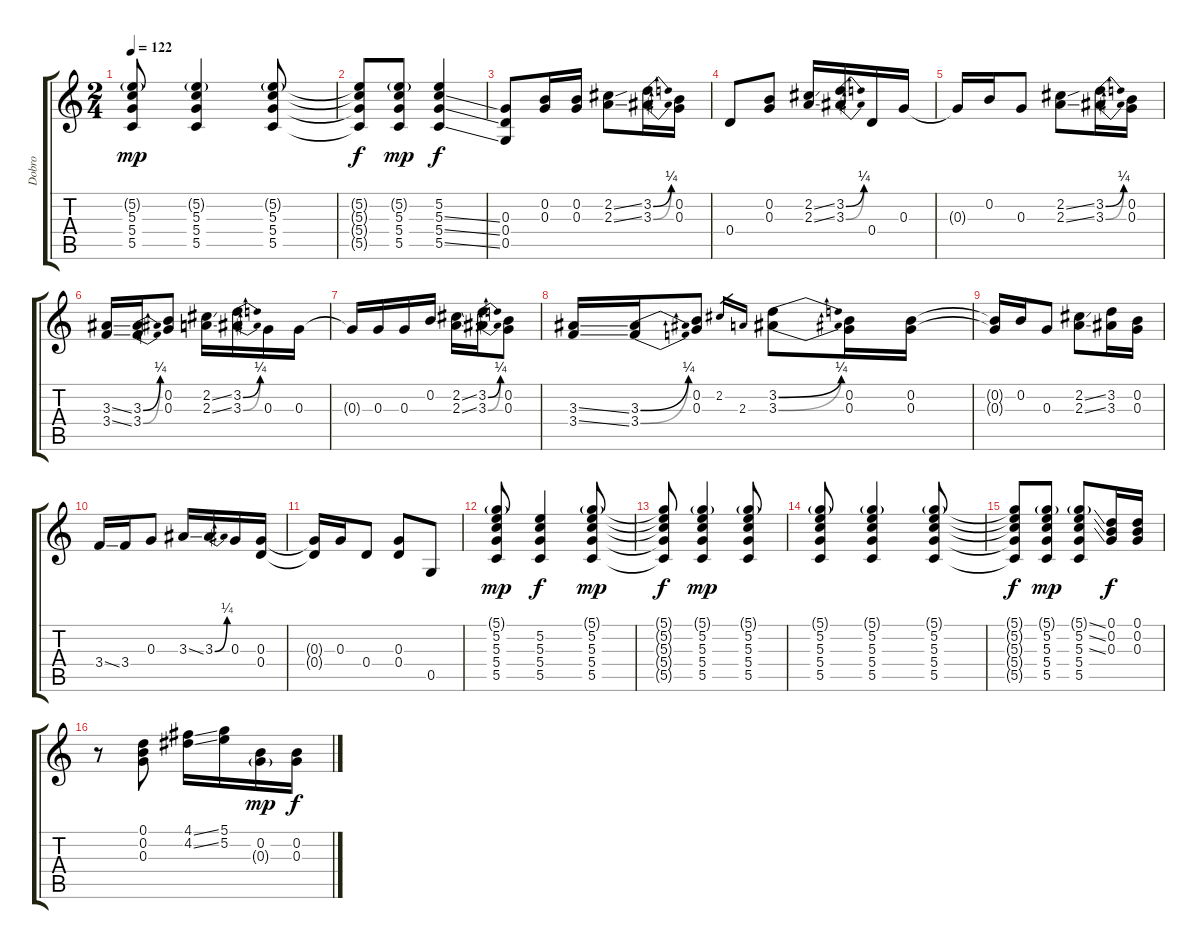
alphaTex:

\track ("Dobro" "Dobro") {instrument acousticguitarsteel}
\staff {score tabs}
\tuning (D4 B3 G3 D3 G2 D2) {hide}
\ts (2 4)
\tempo 122
\clef g2
\ks c
(5.2{g} 5.3 5.4 5.5).8{dy mp} (5.2{g} 5.3 5.4 5.5).4 (5.2{g} 5.3 5.4 5.5).8 |
(5.2{t} 5.3{t} 5.4{t} 5.5{t}).8{dy f} (5.2{g} 5.3 5.4 5.5).8{dy mp} (5.2 5.3{ss} 5.4{ss} 5.5{ss}).4{dy f} |
(0.3 0.4 0.5).8 (0.2 0.3).16 (0.2 0.3).16 (2.2{ss} 2.3{ss}).8 (3.2{be (bend 0 0 60 1)} 3.3{be (bend 0 0 60 1)}).16 (0.2 0.3).16 |
0.4.8 (0.2 0.3).8 (2.2{ss} 2.3{ss}).16 (3.2{be (bend 0 0 60 1)} 3.3{be (bend 0 0 60 1)}).16 0.4.16 0.3.16 |
0.3{t}.16 0.2.16 0.3.8 (2.2{ss} 2.3{ss}).8 (3.2{be (bend 0 0 60 1)} 3.3{be (bend 0 0 60 1)}).16 (0.2 0.3).16 |
(3.3{ss} 3.4{ss}).16 (3.3{be (bend 0 0 60 1)} 3.4{be (bend 0 0 60 1)}).16 (0.2 0.3).8 (2.2{ss} 2.3{ss}).16 (3.2{be (bend 0 0 60 1)} 3.3{be (bend 0 0 60 1)}).16 0.3.16 0.3.16 |
0.3{t}.16 0.3.16 0.3.16 0.2.16 (2.2{ss} 2.3{ss}).16 (3.2{be (bend 0 0 60 1)} 3.3{be (bend 0 0 60 1)}).16 (0.2 0.3).8 |
(3.3{ss} 3.4{ss}).16 (3.3{be (bend 0 0 60 1)} 3.4{be (bend 0 0 60 1)}).16 (0.2 0.3).8 2.2.16{gr} 2.3.16{gr} (3.2{be (bend 0 0 60 1)} 3.3{be (bend 0 0 60 1)}).8 (0.2 0.3).16 (0.2 0.3).16 |
(0.2{t} 0.3{t}).16 0.2.16 0.3.8 (2.2{ss} 2.3{ss}).8 (3.2 3.3).16 (0.2 0.3).16 |
3.4{ss}.16 3.4.16 0.3.8 3.3{ss}.16 3.3{be (bend 0 0 60 1)}.16 0.3.16 (0.3 0.4).16 |
(0.3{t} 0.4{t}).16 0.3.16 0.4.8 (0.3 0.4).8 0.5.8 |
(5.1{g} 5.2 5.3 5.4 5.5).8{dy mp} (5.2 5.3 5.4 5.5).4{dy f} (5.1{g} 5.2 5.3 5.4 5.5).8{dy mp} |
(5.1{t} 5.2{t} 5.3{t} 5.4{t} 5.5{t}).8{dy f} (5.1{g} 5.2 5.3 5.4 5.5).4{dy mp} (5.1{g} 5.2 5.3 5.4 5.5).8 |
(5.1{g} 5.2 5.3 5.4 5.5).8 (5.1{g} 5.2 5.3 5.4 5.5).4 (5.1{g} 5.2 5.3 5.4 5.5).8 |
(5.1{t} 5.2{t} 5.3{t} 5.4{t} 5.5{t}).8{dy f} (5.1{g} 5.2 5.3 5.4 5.5).8{dy mp} (5.1{ss g} 5.2{ss} 5.3{ss} 5.4 5.5).8 (0.1 0.2 0.3).16{dy f} (0.1 0.2 0.3).16 |
r.8 (0.1 0.2 0.3).8 (4.1{ss} 4.2{ss}).16 (5.1 5.2).16 (0.2 0.3{g}).16{dy mp} (0.2 0.3).16{dy f}
